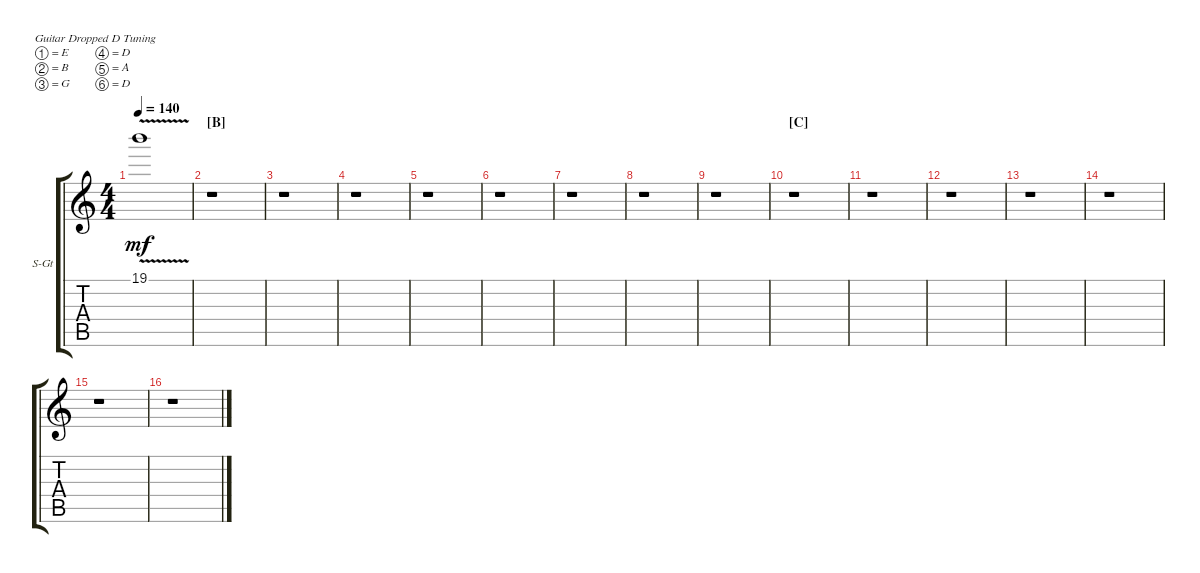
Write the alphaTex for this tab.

\defaultSystemsLayout 4
\bracketExtendMode groupsimilarinstruments
\firstSystemTrackNameOrientation horizontal
\otherSystemsTrackNameOrientation horizontal
\track ("Synth (Hi-octave)" "S-Gt") {instrument acousticguitarsteel}
\staff {score tabs}
\tuning (E4 B3 G3 D3 A2 D2)
\ts (4 4)
\tempo 140
\clef g2
\ks c
19.1{v t}.1{dy mf} |
\section ("B" "")
r.1 |
r.1 |
r.1 |
r.1 |
r.1 |
r.1 |
r.1 |
r.1 |
\section ("C" "")
r.1 |
r.1 |
r.1 |
r.1 |
r.1 |
r.1 |
r.1
